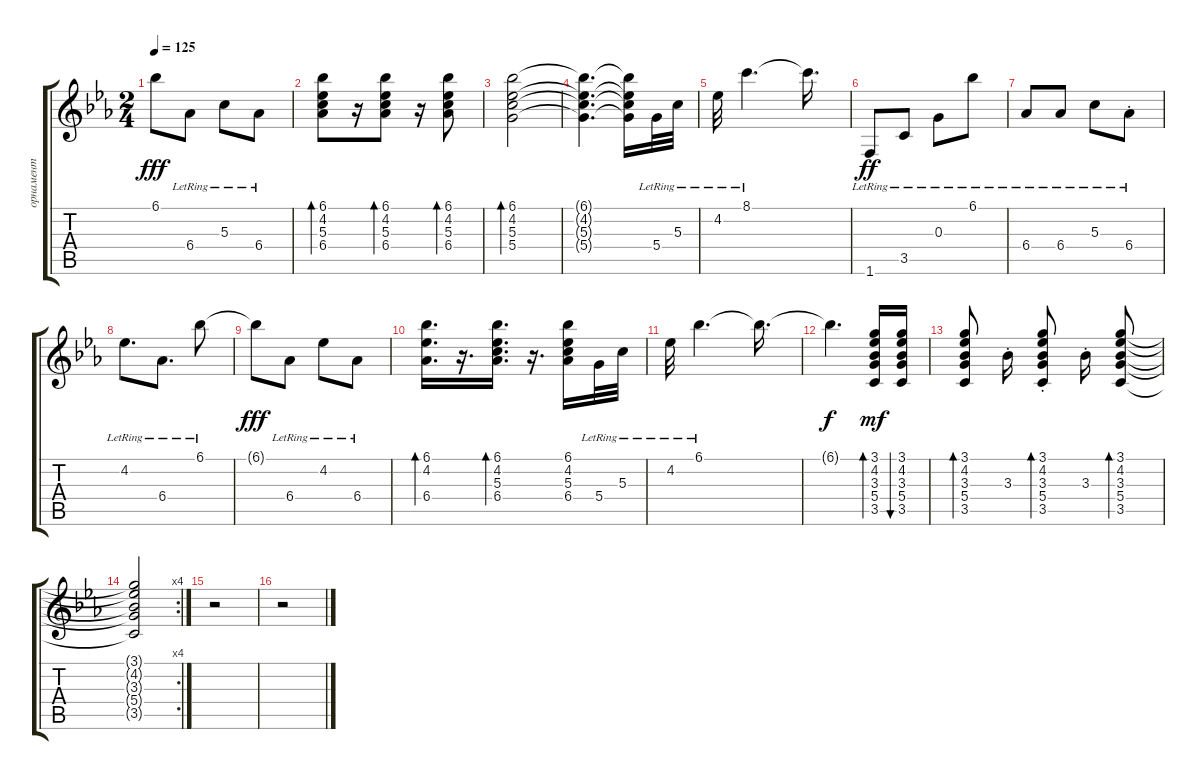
\track ("орнамент" "орнамент") {instrument electricguitarjazz}
\staff {score tabs}
\tuning (E4 B3 G3 D3 A2 E2) {hide}
\ts (2 4)
\tempo 125
\clef g2
\ks cminor
6.1{t}.8{dy fff} 6.4{lr}.8 5.3{lr}.8 6.4{lr}.8 |
(6.1 4.2 5.3 6.4).8{bd 30} r.16 (6.1 4.2 5.3 6.4).8{bd 30} r.16 (6.1 4.2 5.3 6.4).8{bd 30} |
(6.1 4.2 5.3 5.4).2{bd 30} |
(6.1{t} 4.2{t} 5.3{t} 5.4{t}).4{d} (6.1{t} 4.2{t} 5.3{t} 5.4{t}).16 5.4{lr}.32 5.3{lr}.32 |
4.2{lr}.32 8.1{lr}.4{d} 8.1{t}.16{d} |
1.6{lr}.8{dy ff} 3.5{lr}.8 0.3{lr}.8 6.1{lr}.8 |
6.4{lr}.8 6.4{lr}.8 5.3{lr}.8 6.4{st lr}.8 |
4.2{lr}.8{d} 6.4{lr}.8{d} 6.1{lr}.8 |
6.1{t}.8{dy fff} 6.4{lr}.8 4.2{lr}.8 6.4{lr}.8 |
(6.1 4.2 6.4).16{d bd 30} r.16{d} (6.1 4.2 5.3 6.4).16{d bd 30} r.16{d} (6.1 4.2 5.3 6.4).16 5.4{lr}.32 5.3{lr}.32 |
4.2{lr}.32 6.1{lr}.4{d} 6.1{t}.16{d} |
6.1{t}.4{d dy f} (3.1 4.2 3.3 5.4 3.5).16{bd 30 dy mf} (3.1 4.2 3.3 5.4 3.5).16{bu 30} |
(3.1 4.2 3.3 5.4 3.5).8{bd 30 beam split} 3.3{st}.16{beam split} (3.1{st} 4.2{st} 3.3{st} 5.4{st} 3.5{st}).8{bd 30} 3.3{st}.16{beam split} (3.1 4.2 3.3 5.4 3.5).8{bd 30} |
\rc 4
(3.1{t} 4.2{t} 3.3{t} 5.4{t} 3.5{t}).2 |
r.2 |
r.2
